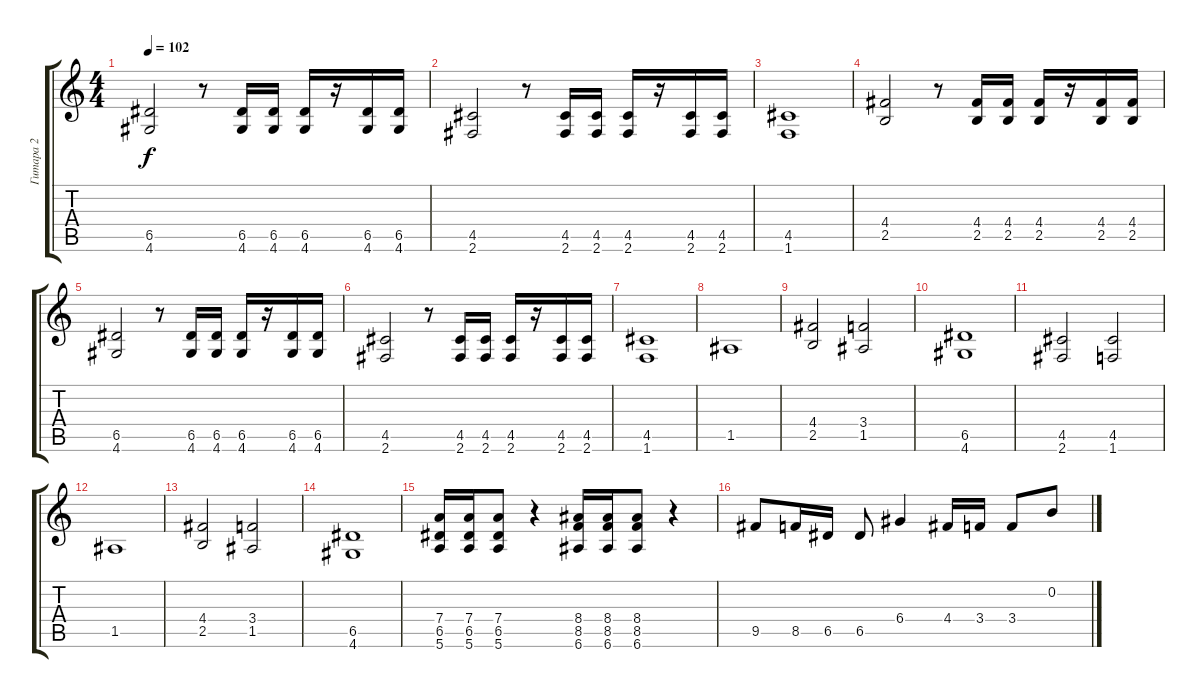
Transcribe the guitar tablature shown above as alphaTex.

\track ("Гитара 2" "Гитара 2") {instrument distortionguitar}
\staff {score tabs}
\tuning (E4 B3 G3 D3 A2 E2) {hide}
\ts (4 4)
\tempo 102
\clef g2
\ks c
(6.5 4.6).2{dy f} r.8 (6.5 4.6).16 (6.5 4.6).16 (6.5 4.6).16 r.16 (6.5 4.6).16 (6.5 4.6).16 |
(4.5 2.6).2 r.8 (4.5 2.6).16 (4.5 2.6).16 (4.5 2.6).16 r.16 (4.5 2.6).16 (4.5 2.6).16 |
(4.5 1.6).1 |
(4.4 2.5).2 r.8 (4.4 2.5).16 (4.4 2.5).16 (4.4 2.5).16 r.16 (4.4 2.5).16 (4.4 2.5).16 |
(6.5 4.6).2 r.8 (6.5 4.6).16 (6.5 4.6).16 (6.5 4.6).16 r.16 (6.5 4.6).16 (6.5 4.6).16 |
(4.5 2.6).2 r.8 (4.5 2.6).16 (4.5 2.6).16 (4.5 2.6).16 r.16 (4.5 2.6).16 (4.5 2.6).16 |
(4.5 1.6).1 |
1.5.1 |
(4.4 2.5).2 (3.4 1.5).2 |
(6.5 4.6).1 |
(4.5 2.6).2 (4.5 1.6).2 |
1.5.1 |
(4.4 2.5).2 (3.4 1.5).2 |
(6.5 4.6).1 |
(7.4 6.5 5.6).16 (7.4 6.5 5.6).16 (7.4 6.5 5.6).8 r.4 (8.4 8.5 6.6).16 (8.4 8.5 6.6).16 (8.4 8.5 6.6).8 r.4 |
9.5.8 8.5.16 6.5.16 6.5.8 6.4.4 4.4.16 3.4.16 3.4.8 0.2.8
